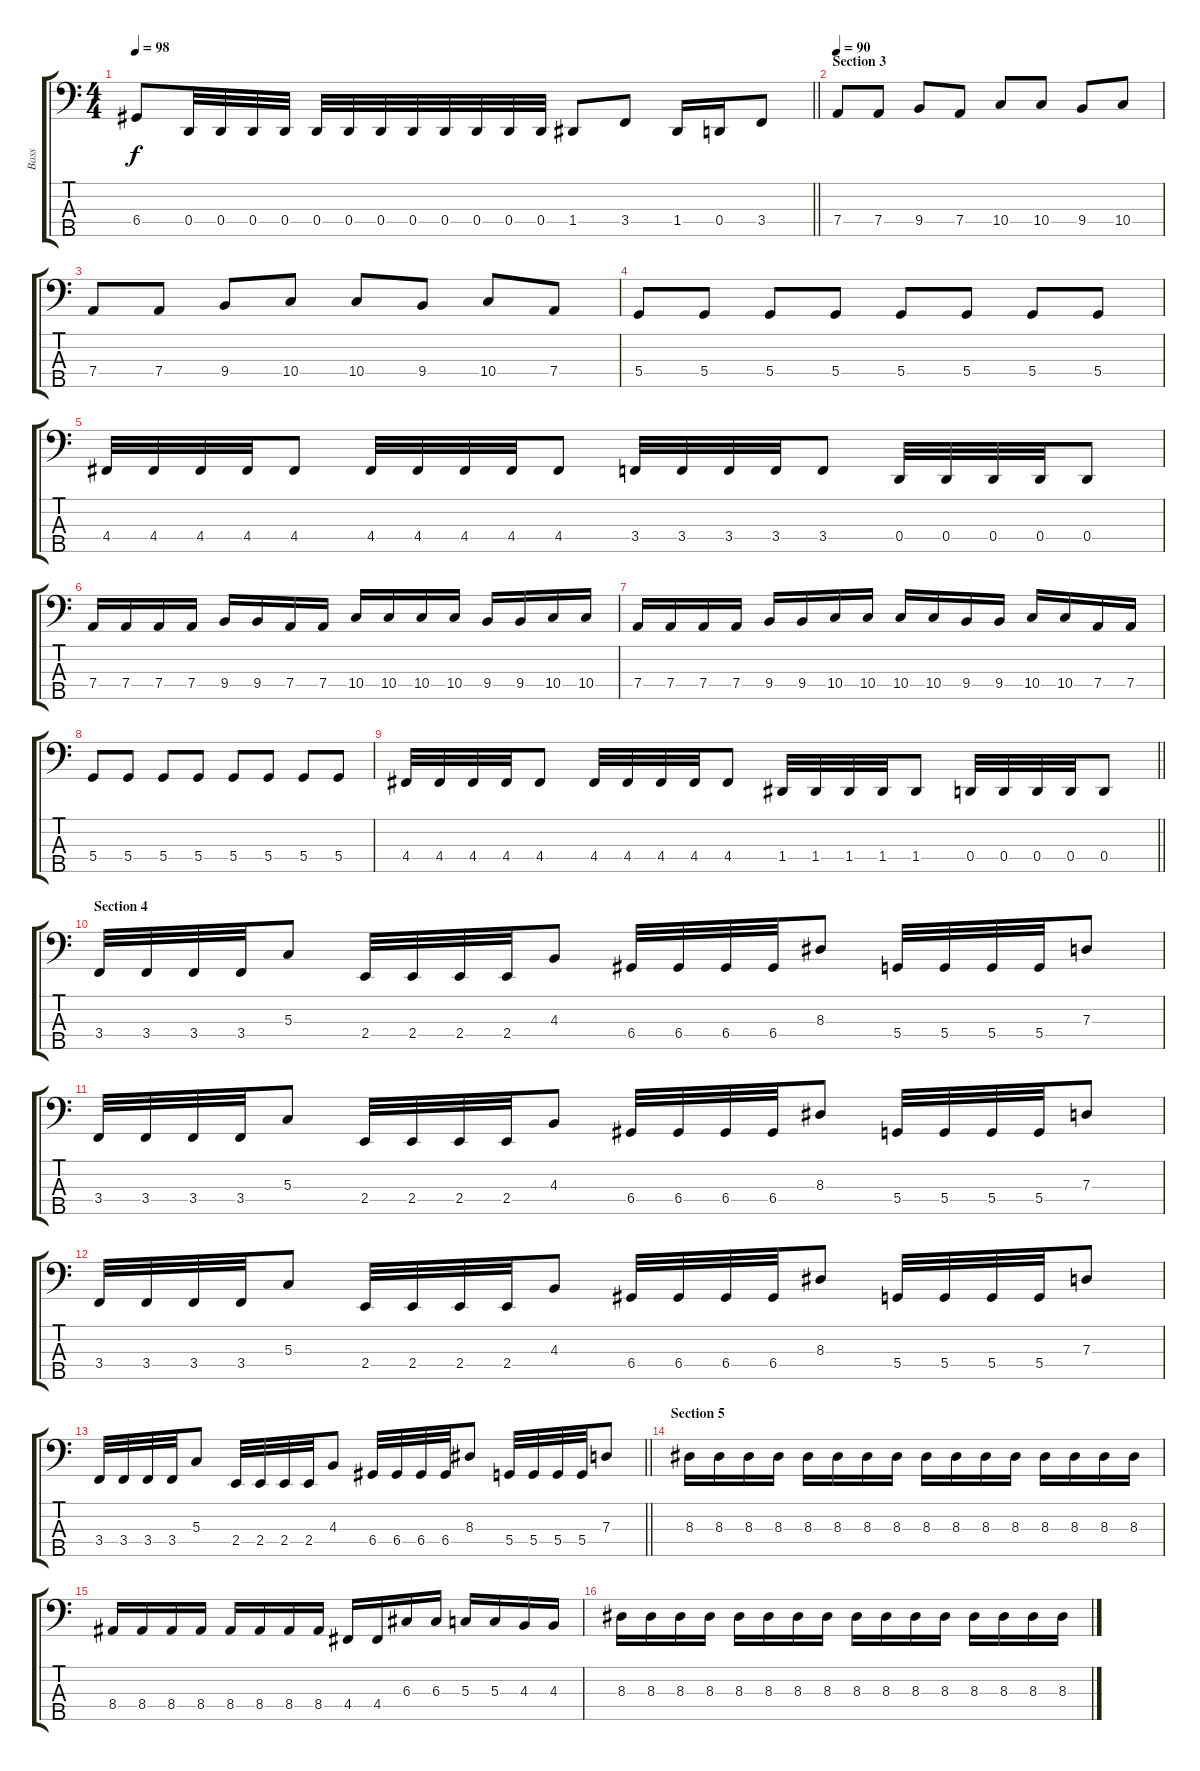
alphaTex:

\track ("Bass" "Bass") {instrument electricbassfinger}
\staff {score tabs}
\tuning (F2 C2 G1 D1 A0) {hide}
\ts (4 4)
\tempo 98
\clef f4
\barLineRight lightlight
\ks c
6.4.8{dy f} 0.4.32 0.4.32 0.4.32 0.4.32 0.4.32 0.4.32 0.4.32 0.4.32 0.4.32 0.4.32 0.4.32 0.4.32 1.4.8 3.4.8 1.4.16 0.4.16 3.4.8 |
\section ("" "Section 3")
\tempo 90
7.4.8 7.4.8 9.4.8 7.4.8 10.4.8 10.4.8 9.4.8 10.4.8 |
7.4.8 7.4.8 9.4.8 10.4.8 10.4.8 9.4.8 10.4.8 7.4.8 |
5.4.8 5.4.8 5.4.8 5.4.8 5.4.8 5.4.8 5.4.8 5.4.8 |
4.4.32 4.4.32 4.4.32 4.4.32 4.4.8 4.4.32 4.4.32 4.4.32 4.4.32 4.4.8 3.4.32 3.4.32 3.4.32 3.4.32 3.4.8 0.4.32 0.4.32 0.4.32 0.4.32 0.4.8 |
7.4.16 7.4.16 7.4.16 7.4.16 9.4.16 9.4.16 7.4.16 7.4.16 10.4.16 10.4.16 10.4.16 10.4.16 9.4.16 9.4.16 10.4.16 10.4.16 |
7.4.16 7.4.16 7.4.16 7.4.16 9.4.16 9.4.16 10.4.16 10.4.16 10.4.16 10.4.16 9.4.16 9.4.16 10.4.16 10.4.16 7.4.16 7.4.16 |
5.4.8 5.4.8 5.4.8 5.4.8 5.4.8 5.4.8 5.4.8 5.4.8 |
\barLineRight lightlight
4.4.32 4.4.32 4.4.32 4.4.32 4.4.8 4.4.32 4.4.32 4.4.32 4.4.32 4.4.8 1.4.32 1.4.32 1.4.32 1.4.32 1.4.8 0.4.32 0.4.32 0.4.32 0.4.32 0.4.8 |
\section ("" "Section 4")
3.4.32 3.4.32 3.4.32 3.4.32 5.3.8 2.4.32 2.4.32 2.4.32 2.4.32 4.3.8 6.4.32 6.4.32 6.4.32 6.4.32 8.3.8 5.4.32 5.4.32 5.4.32 5.4.32 7.3.8 |
3.4.32 3.4.32 3.4.32 3.4.32 5.3.8 2.4.32 2.4.32 2.4.32 2.4.32 4.3.8 6.4.32 6.4.32 6.4.32 6.4.32 8.3.8 5.4.32 5.4.32 5.4.32 5.4.32 7.3.8 |
3.4.32 3.4.32 3.4.32 3.4.32 5.3.8 2.4.32 2.4.32 2.4.32 2.4.32 4.3.8 6.4.32 6.4.32 6.4.32 6.4.32 8.3.8 5.4.32 5.4.32 5.4.32 5.4.32 7.3.8 |
\barLineRight lightlight
3.4.32 3.4.32 3.4.32 3.4.32 5.3.8 2.4.32 2.4.32 2.4.32 2.4.32 4.3.8 6.4.32 6.4.32 6.4.32 6.4.32 8.3.8 5.4.32 5.4.32 5.4.32 5.4.32 7.3.8 |
\section ("" "Section 5")
8.3.16 8.3.16 8.3.16 8.3.16 8.3.16 8.3.16 8.3.16 8.3.16 8.3.16 8.3.16 8.3.16 8.3.16 8.3.16 8.3.16 8.3.16 8.3.16 |
8.4.16 8.4.16 8.4.16 8.4.16 8.4.16 8.4.16 8.4.16 8.4.16 4.4.16 4.4.16 6.3.16 6.3.16 5.3.16 5.3.16 4.3.16 4.3.16 |
8.3.16 8.3.16 8.3.16 8.3.16 8.3.16 8.3.16 8.3.16 8.3.16 8.3.16 8.3.16 8.3.16 8.3.16 8.3.16 8.3.16 8.3.16 8.3.16
